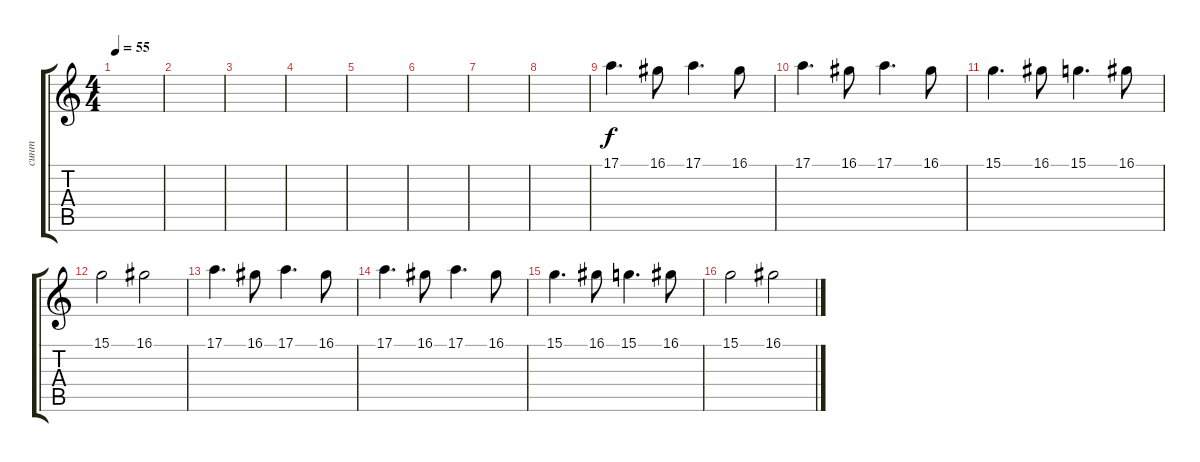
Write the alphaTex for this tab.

\track ("синт" "синт") {instrument stringensemble2}
\staff {score tabs}
\tuning (E4 B3 G3 D3 A2 E2) {hide}
\ts (4 4)
\tempo 55
\clef g2
\ks c
|
|
|
|
|
|
|
|
17.1.4{d} 16.1.8 17.1.4{d} 16.1.8 |
17.1.4{d} 16.1.8 17.1.4{d} 16.1.8 |
15.1.4{d} 16.1.8 15.1.4{d} 16.1.8 |
15.1.2 16.1.2 |
17.1.4{d} 16.1.8 17.1.4{d} 16.1.8 |
17.1.4{d} 16.1.8 17.1.4{d} 16.1.8 |
15.1.4{d} 16.1.8 15.1.4{d} 16.1.8 |
15.1.2 16.1.2
